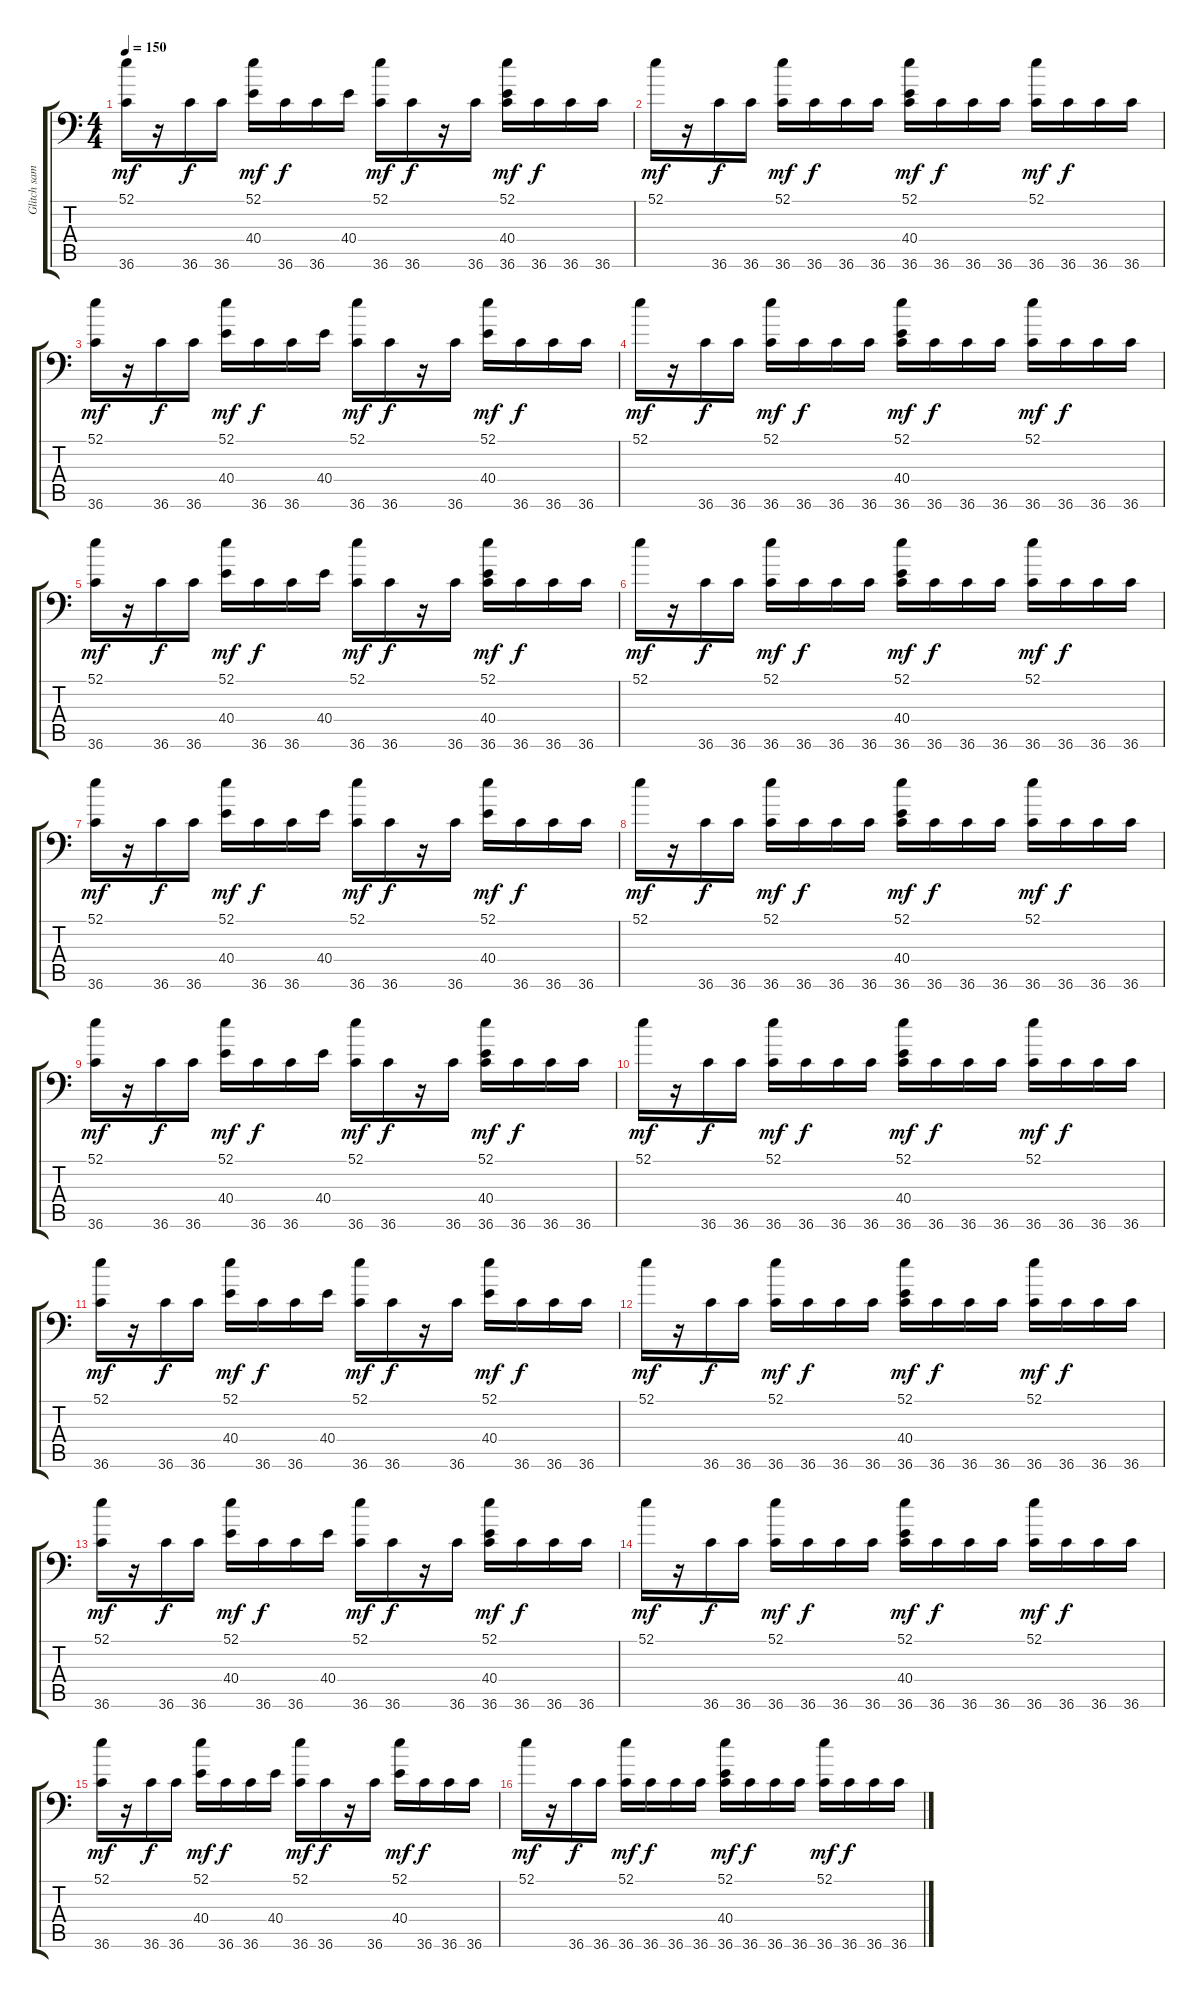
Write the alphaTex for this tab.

\track ("Glitch samples/Real drums" "Glitch sam") {instrument acousticgrandpiano}
\staff {score tabs}
\tuning (C-1 C-1 C-1 C-1 C-1 C-1) {hide}
\ts (4 4)
\tempo 150
\clef f4
\ks c
(52.1 36.6).16{dy mf} r.16 36.6.16{dy f} 36.6.16 (52.1 40.4).16{dy mf} 36.6.16{dy f} 36.6.16 40.4.16 (52.1 36.6).16{dy mf} 36.6.16{dy f} r.16 36.6.16 (52.1 40.4 36.6).16{dy mf} 36.6.16{dy f} 36.6.16 36.6.16 |
52.1.16{dy mf} r.16 36.6.16{dy f} 36.6.16 (52.1 36.6).16{dy mf} 36.6.16{dy f} 36.6.16 36.6.16 (52.1 40.4 36.6).16{dy mf} 36.6.16{dy f} 36.6.16 36.6.16 (52.1 36.6).16{dy mf} 36.6.16{dy f} 36.6.16 36.6.16 |
(52.1 36.6).16{dy mf} r.16 36.6.16{dy f} 36.6.16 (52.1 40.4).16{dy mf} 36.6.16{dy f} 36.6.16 40.4.16 (52.1 36.6).16{dy mf} 36.6.16{dy f} r.16 36.6.16 (52.1 40.4).16{dy mf} 36.6.16{dy f} 36.6.16 36.6.16 |
52.1.16{dy mf} r.16 36.6.16{dy f} 36.6.16 (52.1 36.6).16{dy mf} 36.6.16{dy f} 36.6.16 36.6.16 (52.1 40.4 36.6).16{dy mf} 36.6.16{dy f} 36.6.16 36.6.16 (52.1 36.6).16{dy mf} 36.6.16{dy f} 36.6.16 36.6.16 |
(52.1 36.6).16{dy mf} r.16 36.6.16{dy f} 36.6.16 (52.1 40.4).16{dy mf} 36.6.16{dy f} 36.6.16 40.4.16 (52.1 36.6).16{dy mf} 36.6.16{dy f} r.16 36.6.16 (52.1 40.4 36.6).16{dy mf} 36.6.16{dy f} 36.6.16 36.6.16 |
52.1.16{dy mf} r.16 36.6.16{dy f} 36.6.16 (52.1 36.6).16{dy mf} 36.6.16{dy f} 36.6.16 36.6.16 (52.1 40.4 36.6).16{dy mf} 36.6.16{dy f} 36.6.16 36.6.16 (52.1 36.6).16{dy mf} 36.6.16{dy f} 36.6.16 36.6.16 |
(52.1 36.6).16{dy mf} r.16 36.6.16{dy f} 36.6.16 (52.1 40.4).16{dy mf} 36.6.16{dy f} 36.6.16 40.4.16 (52.1 36.6).16{dy mf} 36.6.16{dy f} r.16 36.6.16 (52.1 40.4).16{dy mf} 36.6.16{dy f} 36.6.16 36.6.16 |
52.1.16{dy mf} r.16 36.6.16{dy f} 36.6.16 (52.1 36.6).16{dy mf} 36.6.16{dy f} 36.6.16 36.6.16 (52.1 40.4 36.6).16{dy mf} 36.6.16{dy f} 36.6.16 36.6.16 (52.1 36.6).16{dy mf} 36.6.16{dy f} 36.6.16 36.6.16 |
(52.1 36.6).16{dy mf} r.16 36.6.16{dy f} 36.6.16 (52.1 40.4).16{dy mf} 36.6.16{dy f} 36.6.16 40.4.16 (52.1 36.6).16{dy mf} 36.6.16{dy f} r.16 36.6.16 (52.1 40.4 36.6).16{dy mf} 36.6.16{dy f} 36.6.16 36.6.16 |
52.1.16{dy mf} r.16 36.6.16{dy f} 36.6.16 (52.1 36.6).16{dy mf} 36.6.16{dy f} 36.6.16 36.6.16 (52.1 40.4 36.6).16{dy mf} 36.6.16{dy f} 36.6.16 36.6.16 (52.1 36.6).16{dy mf} 36.6.16{dy f} 36.6.16 36.6.16 |
(52.1 36.6).16{dy mf} r.16 36.6.16{dy f} 36.6.16 (52.1 40.4).16{dy mf} 36.6.16{dy f} 36.6.16 40.4.16 (52.1 36.6).16{dy mf} 36.6.16{dy f} r.16 36.6.16 (52.1 40.4).16{dy mf} 36.6.16{dy f} 36.6.16 36.6.16 |
52.1.16{dy mf} r.16 36.6.16{dy f} 36.6.16 (52.1 36.6).16{dy mf} 36.6.16{dy f} 36.6.16 36.6.16 (52.1 40.4 36.6).16{dy mf} 36.6.16{dy f} 36.6.16 36.6.16 (52.1 36.6).16{dy mf} 36.6.16{dy f} 36.6.16 36.6.16 |
(52.1 36.6).16{dy mf} r.16 36.6.16{dy f} 36.6.16 (52.1 40.4).16{dy mf} 36.6.16{dy f} 36.6.16 40.4.16 (52.1 36.6).16{dy mf} 36.6.16{dy f} r.16 36.6.16 (52.1 40.4 36.6).16{dy mf} 36.6.16{dy f} 36.6.16 36.6.16 |
52.1.16{dy mf} r.16 36.6.16{dy f} 36.6.16 (52.1 36.6).16{dy mf} 36.6.16{dy f} 36.6.16 36.6.16 (52.1 40.4 36.6).16{dy mf} 36.6.16{dy f} 36.6.16 36.6.16 (52.1 36.6).16{dy mf} 36.6.16{dy f} 36.6.16 36.6.16 |
(52.1 36.6).16{dy mf} r.16 36.6.16{dy f} 36.6.16 (52.1 40.4).16{dy mf} 36.6.16{dy f} 36.6.16 40.4.16 (52.1 36.6).16{dy mf} 36.6.16{dy f} r.16 36.6.16 (52.1 40.4).16{dy mf} 36.6.16{dy f} 36.6.16 36.6.16 |
52.1.16{dy mf} r.16 36.6.16{dy f} 36.6.16 (52.1 36.6).16{dy mf} 36.6.16{dy f} 36.6.16 36.6.16 (52.1 40.4 36.6).16{dy mf} 36.6.16{dy f} 36.6.16 36.6.16 (52.1 36.6).16{dy mf} 36.6.16{dy f} 36.6.16 36.6.16
